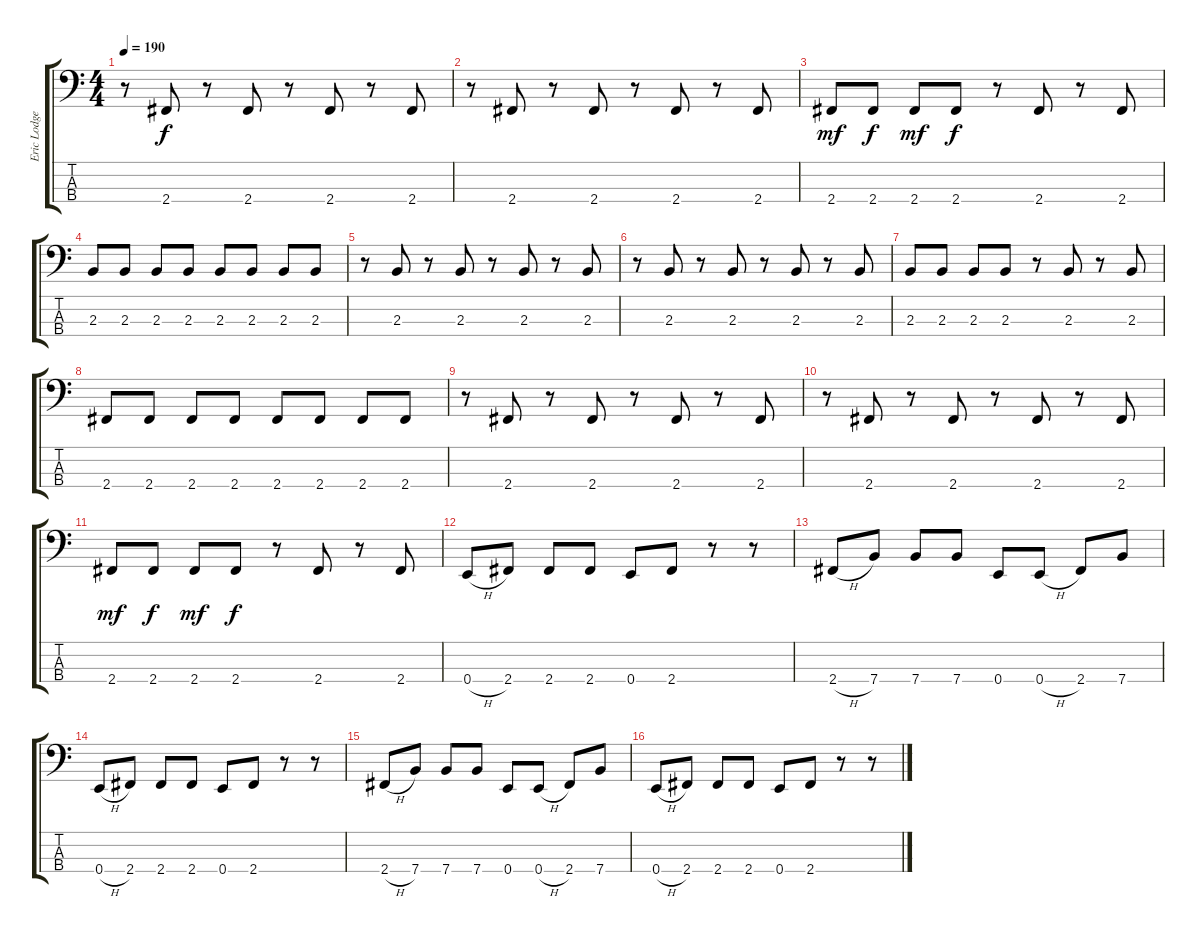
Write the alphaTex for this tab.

\track ("Eric Lodge" "Eric Lodge") {instrument electricbassfinger}
\staff {score tabs}
\tuning (G2 D2 A1 E1) {hide}
\ts (4 4)
\tempo 190
\clef f4
\ks c
r.8{dy f} 2.4.8 r.8 2.4.8 r.8 2.4.8 r.8 2.4.8 |
r.8 2.4.8 r.8 2.4.8 r.8 2.4.8 r.8 2.4.8 |
2.4.8{dy mf} 2.4.8{dy f} 2.4.8{dy mf} 2.4.8{dy f} r.8 2.4.8 r.8 2.4.8 |
2.3.8 2.3.8 2.3.8 2.3.8 2.3.8 2.3.8 2.3.8 2.3.8 |
r.8 2.3.8 r.8 2.3.8 r.8 2.3.8 r.8 2.3.8 |
r.8 2.3.8 r.8 2.3.8 r.8 2.3.8 r.8 2.3.8 |
2.3.8 2.3.8 2.3.8 2.3.8 r.8 2.3.8 r.8 2.3.8 |
2.4.8 2.4.8 2.4.8 2.4.8 2.4.8 2.4.8 2.4.8 2.4.8 |
r.8 2.4.8 r.8 2.4.8 r.8 2.4.8 r.8 2.4.8 |
r.8 2.4.8 r.8 2.4.8 r.8 2.4.8 r.8 2.4.8 |
2.4.8{dy mf} 2.4.8{dy f} 2.4.8{dy mf} 2.4.8{dy f} r.8 2.4.8 r.8 2.4.8 |
0.4{h}.8 2.4.8 2.4.8 2.4.8 0.4.8 2.4.8 r.8 r.8 |
2.4{h}.8 7.4.8 7.4.8 7.4.8 0.4.8 0.4{h}.8 2.4.8 7.4.8 |
0.4{h}.8 2.4.8 2.4.8 2.4.8 0.4.8 2.4.8 r.8 r.8 |
2.4{h}.8 7.4.8 7.4.8 7.4.8 0.4.8 0.4{h}.8 2.4.8 7.4.8 |
0.4{h}.8 2.4.8 2.4.8 2.4.8 0.4.8 2.4.8 r.8 r.8
